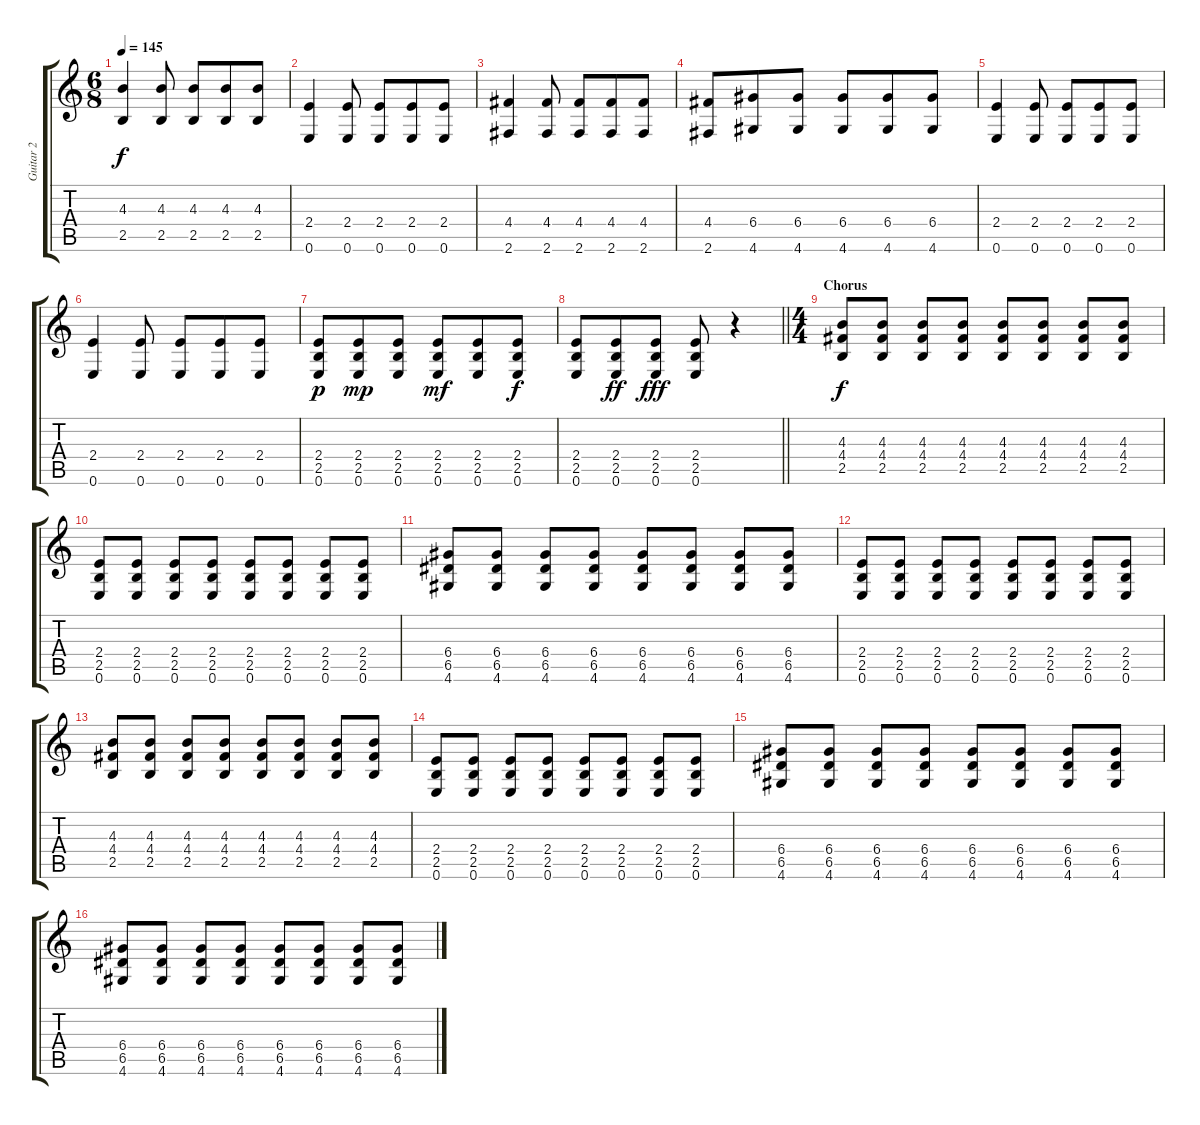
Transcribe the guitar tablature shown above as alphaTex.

\track ("Guitar 2" "Guitar 2") {instrument distortionguitar}
\staff {score tabs}
\tuning (E4 B3 G3 D3 A2 E2) {hide}
\ts (6 8)
\tempo 145
\clef g2
\ks c
(4.3 2.5).4{dy f} (4.3 2.5).8 (4.3 2.5).8 (4.3 2.5).8 (4.3 2.5).8 |
(2.4 0.6).4 (2.4 0.6).8 (2.4 0.6).8 (2.4 0.6).8 (2.4 0.6).8 |
(4.4 2.6).4 (4.4 2.6).8 (4.4 2.6).8 (4.4 2.6).8 (4.4 2.6).8 |
(4.4 2.6).8 (6.4 4.6).8 (6.4 4.6).8 (6.4 4.6).8 (6.4 4.6).8 (6.4 4.6).8 |
(2.4 0.6).4 (2.4 0.6).8 (2.4 0.6).8 (2.4 0.6).8 (2.4 0.6).8 |
(2.4 0.6).4 (2.4 0.6).8 (2.4 0.6).8 (2.4 0.6).8 (2.4 0.6).8 |
(2.4 2.5 0.6).8{dy p} (2.4 2.5 0.6).8{dy mp} (2.4 2.5 0.6).8 (2.4 2.5 0.6).8{dy mf} (2.4 2.5 0.6).8 (2.4 2.5 0.6).8{dy f} |
\barLineRight lightlight
(2.4 2.5 0.6).8 (2.4 2.5 0.6).8{dy ff} (2.4 2.5 0.6).8{dy fff} (2.4 2.5 0.6).8 r.4 |
\ts (4 4)
\section ("" "Chorus")
(4.3 4.4 2.5).8{dy f instrument distortionguitar} (4.3 4.4 2.5).8 (4.3 4.4 2.5).8 (4.3 4.4 2.5).8 (4.3 4.4 2.5).8 (4.3 4.4 2.5).8 (4.3 4.4 2.5).8 (4.3 4.4 2.5).8 |
(2.4 2.5 0.6).8 (2.4 2.5 0.6).8 (2.4 2.5 0.6).8 (2.4 2.5 0.6).8 (2.4 2.5 0.6).8 (2.4 2.5 0.6).8 (2.4 2.5 0.6).8 (2.4 2.5 0.6).8 |
(6.4 6.5 4.6).8 (6.4 6.5 4.6).8 (6.4 6.5 4.6).8 (6.4 6.5 4.6).8 (6.4 6.5 4.6).8 (6.4 6.5 4.6).8 (6.4 6.5 4.6).8 (6.4 6.5 4.6).8 |
(2.4 2.5 0.6).8 (2.4 2.5 0.6).8 (2.4 2.5 0.6).8 (2.4 2.5 0.6).8 (2.4 2.5 0.6).8 (2.4 2.5 0.6).8 (2.4 2.5 0.6).8 (2.4 2.5 0.6).8 |
(4.3 4.4 2.5).8 (4.3 4.4 2.5).8 (4.3 4.4 2.5).8 (4.3 4.4 2.5).8 (4.3 4.4 2.5).8 (4.3 4.4 2.5).8 (4.3 4.4 2.5).8 (4.3 4.4 2.5).8 |
(2.4 2.5 0.6).8 (2.4 2.5 0.6).8 (2.4 2.5 0.6).8 (2.4 2.5 0.6).8 (2.4 2.5 0.6).8 (2.4 2.5 0.6).8 (2.4 2.5 0.6).8 (2.4 2.5 0.6).8 |
(6.4 6.5 4.6).8 (6.4 6.5 4.6).8 (6.4 6.5 4.6).8 (6.4 6.5 4.6).8 (6.4 6.5 4.6).8 (6.4 6.5 4.6).8 (6.4 6.5 4.6).8 (6.4 6.5 4.6).8 |
(6.4 6.5 4.6).8 (6.4 6.5 4.6).8 (6.4 6.5 4.6).8 (6.4 6.5 4.6).8 (6.4 6.5 4.6).8 (6.4 6.5 4.6).8 (6.4 6.5 4.6).8 (6.4 6.5 4.6).8
